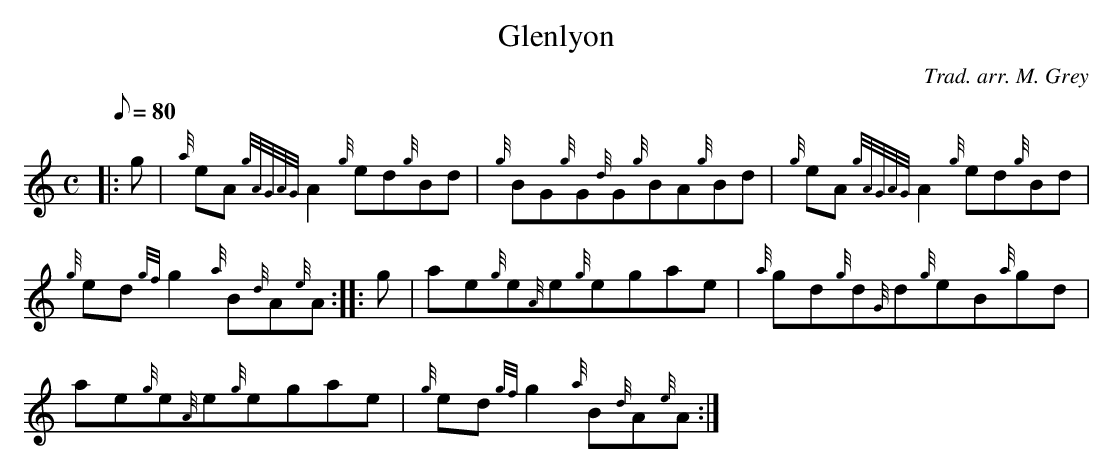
X:1
T:Glenlyon
M:C
L:1/8
Q:80
C:Trad. arr. M. Grey
K:HP
|: g | \
{a}eA{gAGAG}A2{g}ed{g}Bd | \
{g}BG{g}G{d}G{g}BA{g}Bd | \
{g}eA{gAGAG}A2{g}ed{g}Bd |
{g}ed{gf}g2{a}B{d}A{e}A :: \
g | \
ae{g}e{A}e{g}egae | \
{a}gd{g}d{G}d{g}eB{a}gd |
ae{g}e{A}e{g}egae | \
{g}ed{gf}g2{a}B{d}A{e}A :|
